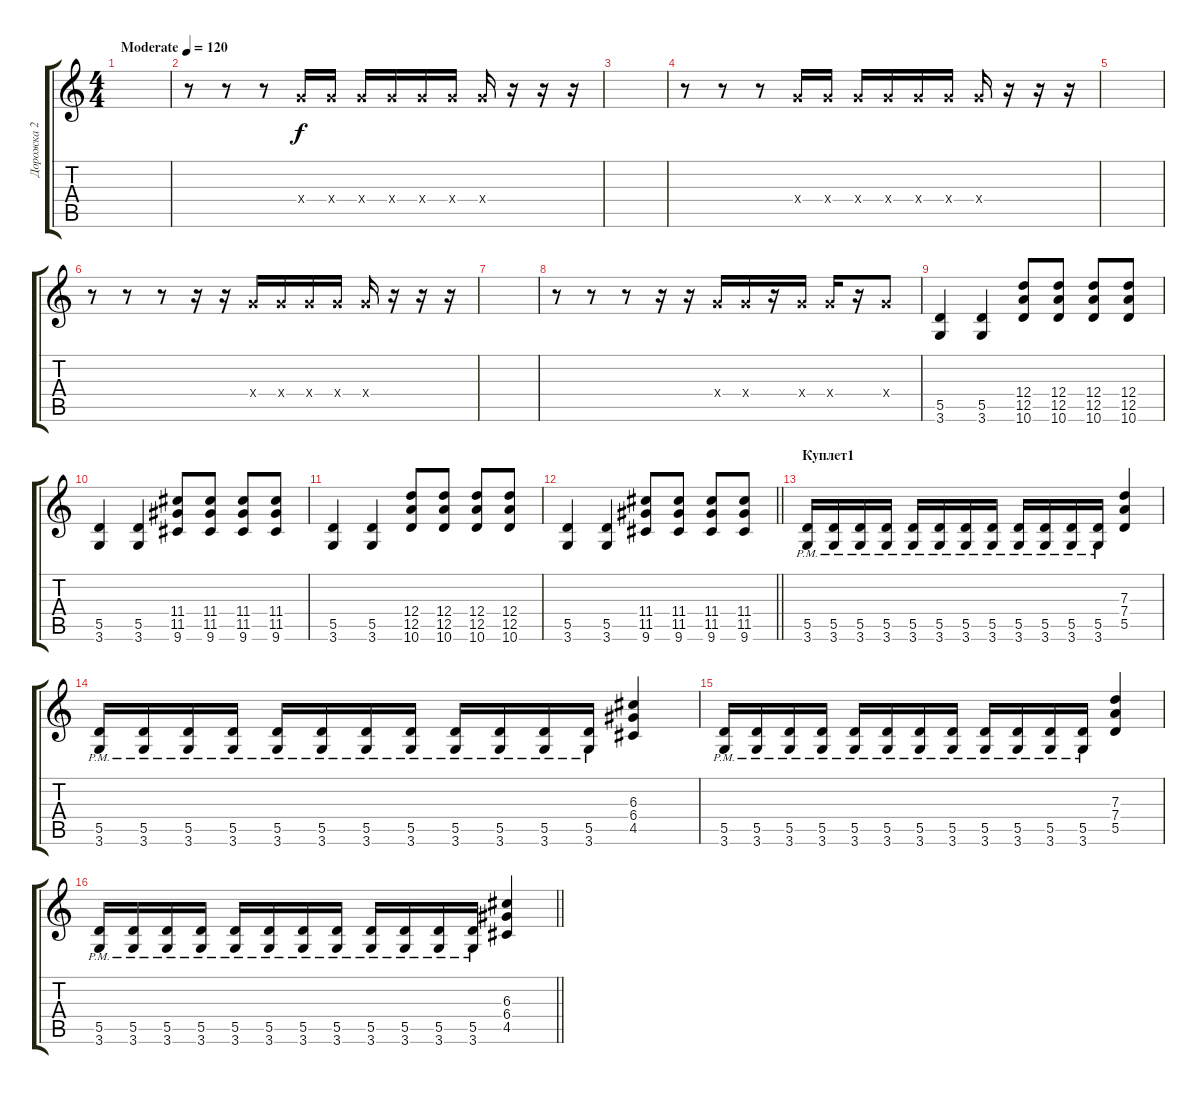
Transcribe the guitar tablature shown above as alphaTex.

\track ("Дорожка 2" "Дорожка 2") {instrument distortionguitar}
\staff {score tabs}
\tuning (E4 B3 G3 D3 A2 E2) {hide}
\ts (4 4)
\tempo (120 "Moderate")
\clef g2
\ks c
|
r.8 r.8 r.8 5.4{x}.16 5.4{x}.16 5.4{x}.16 5.4{x}.16 5.4{x}.16 5.4{x}.16 5.4{x}.16 r.16 r.16 r.16 |
|
r.8 r.8 r.8 5.4{x}.16 5.4{x}.16 5.4{x}.16 5.4{x}.16 5.4{x}.16 5.4{x}.16 5.4{x}.16 r.16 r.16 r.16 |
|
r.8 r.8 r.8 r.16 r.16 5.4{x}.16 5.4{x}.16 5.4{x}.16 5.4{x}.16 5.4{x}.16 r.16 r.16 r.16 |
|
r.8 r.8 r.8 r.16 r.16 5.4{x}.16 5.4{x}.16 r.16 5.4{x}.16 5.4{x}.16 r.16 5.4{x}.8 |
(5.5 3.6).4{dy f} (5.5 3.6).4 (12.4 12.5 10.6).8 (12.4 12.5 10.6).8 (12.4 12.5 10.6).8 (12.4 12.5 10.6).8 |
(5.5 3.6).4 (5.5 3.6).4 (11.4 11.5 9.6).8 (11.4 11.5 9.6).8 (11.4 11.5 9.6).8 (11.4 11.5 9.6).8 |
(5.5 3.6).4 (5.5 3.6).4 (12.4 12.5 10.6).8 (12.4 12.5 10.6).8 (12.4 12.5 10.6).8 (12.4 12.5 10.6).8 |
\barLineRight lightlight
(5.5 3.6).4 (5.5 3.6).4 (11.4 11.5 9.6).8 (11.4 11.5 9.6).8 (11.4 11.5 9.6).8 (11.4 11.5 9.6).8 |
\section ("" "Куплет1")
(5.5{pm} 3.6{pm}).16 (5.5{pm} 3.6{pm}).16 (5.5{pm} 3.6{pm}).16 (5.5{pm} 3.6{pm}).16 (5.5{pm} 3.6{pm}).16 (5.5{pm} 3.6{pm}).16 (5.5{pm} 3.6{pm}).16 (5.5{pm} 3.6{pm}).16 (5.5{pm} 3.6{pm}).16 (5.5{pm} 3.6{pm}).16 (5.5{pm} 3.6{pm}).16 (5.5{pm} 3.6{pm}).16 (7.3 7.4 5.5).4 |
(5.5{pm} 3.6{pm}).16 (5.5{pm} 3.6{pm}).16 (5.5{pm} 3.6{pm}).16 (5.5{pm} 3.6{pm}).16 (5.5{pm} 3.6{pm}).16 (5.5{pm} 3.6{pm}).16 (5.5{pm} 3.6{pm}).16 (5.5{pm} 3.6{pm}).16 (5.5{pm} 3.6{pm}).16 (5.5{pm} 3.6{pm}).16 (5.5{pm} 3.6{pm}).16 (5.5{pm} 3.6{pm}).16 (6.3 6.4 4.5).4 |
(5.5{pm} 3.6{pm}).16 (5.5{pm} 3.6{pm}).16 (5.5{pm} 3.6{pm}).16 (5.5{pm} 3.6{pm}).16 (5.5{pm} 3.6{pm}).16 (5.5{pm} 3.6{pm}).16 (5.5{pm} 3.6{pm}).16 (5.5{pm} 3.6{pm}).16 (5.5{pm} 3.6{pm}).16 (5.5{pm} 3.6{pm}).16 (5.5{pm} 3.6{pm}).16 (5.5{pm} 3.6{pm}).16 (7.3 7.4 5.5).4 |
\barLineRight lightlight
(5.5{pm} 3.6{pm}).16 (5.5{pm} 3.6{pm}).16 (5.5{pm} 3.6{pm}).16 (5.5{pm} 3.6{pm}).16 (5.5{pm} 3.6{pm}).16 (5.5{pm} 3.6{pm}).16 (5.5{pm} 3.6{pm}).16 (5.5{pm} 3.6{pm}).16 (5.5{pm} 3.6{pm}).16 (5.5{pm} 3.6{pm}).16 (5.5{pm} 3.6{pm}).16 (5.5{pm} 3.6{pm}).16 (6.3 6.4 4.5).4
